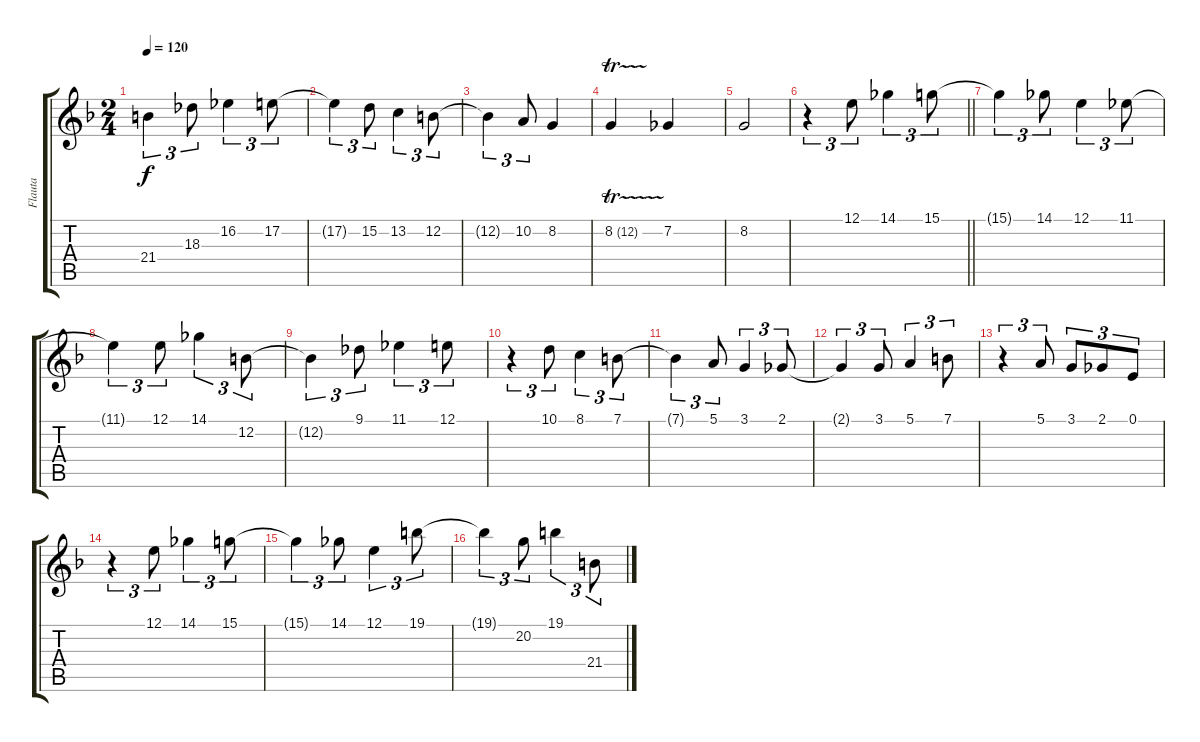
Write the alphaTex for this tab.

\track ("Flauta" "Flauta") {instrument flute}
\staff {score tabs}
\tuning (E4 B3 G3 D3 A2 E2) {hide}
\ts (2 4)
\tempo 120
\clef g2
\ks dminor
21.4{t}.4{tu (3 2) dy f} 18.3.8{tu (3 2)} 16.2.4{tu (3 2)} 17.2.8{tu (3 2)} |
17.2{t}.4{tu (3 2)} 15.2.8{tu (3 2)} 13.2.4{tu (3 2)} 12.2.8{tu (3 2)} |
12.2{t}.4{tu (3 2)} 10.2.8{tu (3 2)} 8.2.4 |
8.2{tr (12 32)}.4 7.2.4 |
8.2.2 |
\barLineRight lightlight
r.4{tu (3 2) volume 15 instrument flute} 12.1.8{tu (3 2)} 14.1.4{tu (3 2)} 15.1.8{tu (3 2)} |
15.1{t}.4{tu (3 2)} 14.1.8{tu (3 2)} 12.1.4{tu (3 2)} 11.1.8{tu (3 2)} |
11.1{t}.4{tu (3 2)} 12.1.8{tu (3 2)} 14.1.4{tu (3 2)} 12.2.8{tu (3 2)} |
12.2{t}.4{tu (3 2)} 9.1.8{tu (3 2)} 11.1.4{tu (3 2)} 12.1.8{tu (3 2)} |
r.4{tu (3 2)} 10.1.8{tu (3 2)} 8.1.4{tu (3 2)} 7.1.8{tu (3 2)} |
7.1{t}.4{tu (3 2)} 5.1.8{tu (3 2)} 3.1.4{tu (3 2)} 2.1.8{tu (3 2)} |
2.1{t}.4{tu (3 2)} 3.1.8{tu (3 2)} 5.1.4{tu (3 2)} 7.1.8{tu (3 2)} |
r.4{tu (3 2)} 5.1.8{tu (3 2)} 3.1.8{tu (3 2)} 2.1.8{tu (3 2)} 0.1.8{tu (3 2)} |
r.4{tu (3 2)} 12.1.8{tu (3 2)} 14.1.4{tu (3 2)} 15.1.8{tu (3 2)} |
15.1{t}.4{tu (3 2)} 14.1.8{tu (3 2)} 12.1.4{tu (3 2)} 19.1.8{tu (3 2)} |
19.1{t}.4{tu (3 2)} 20.2.8{tu (3 2)} 19.1.4{tu (3 2)} 21.4.8{tu (3 2)}
